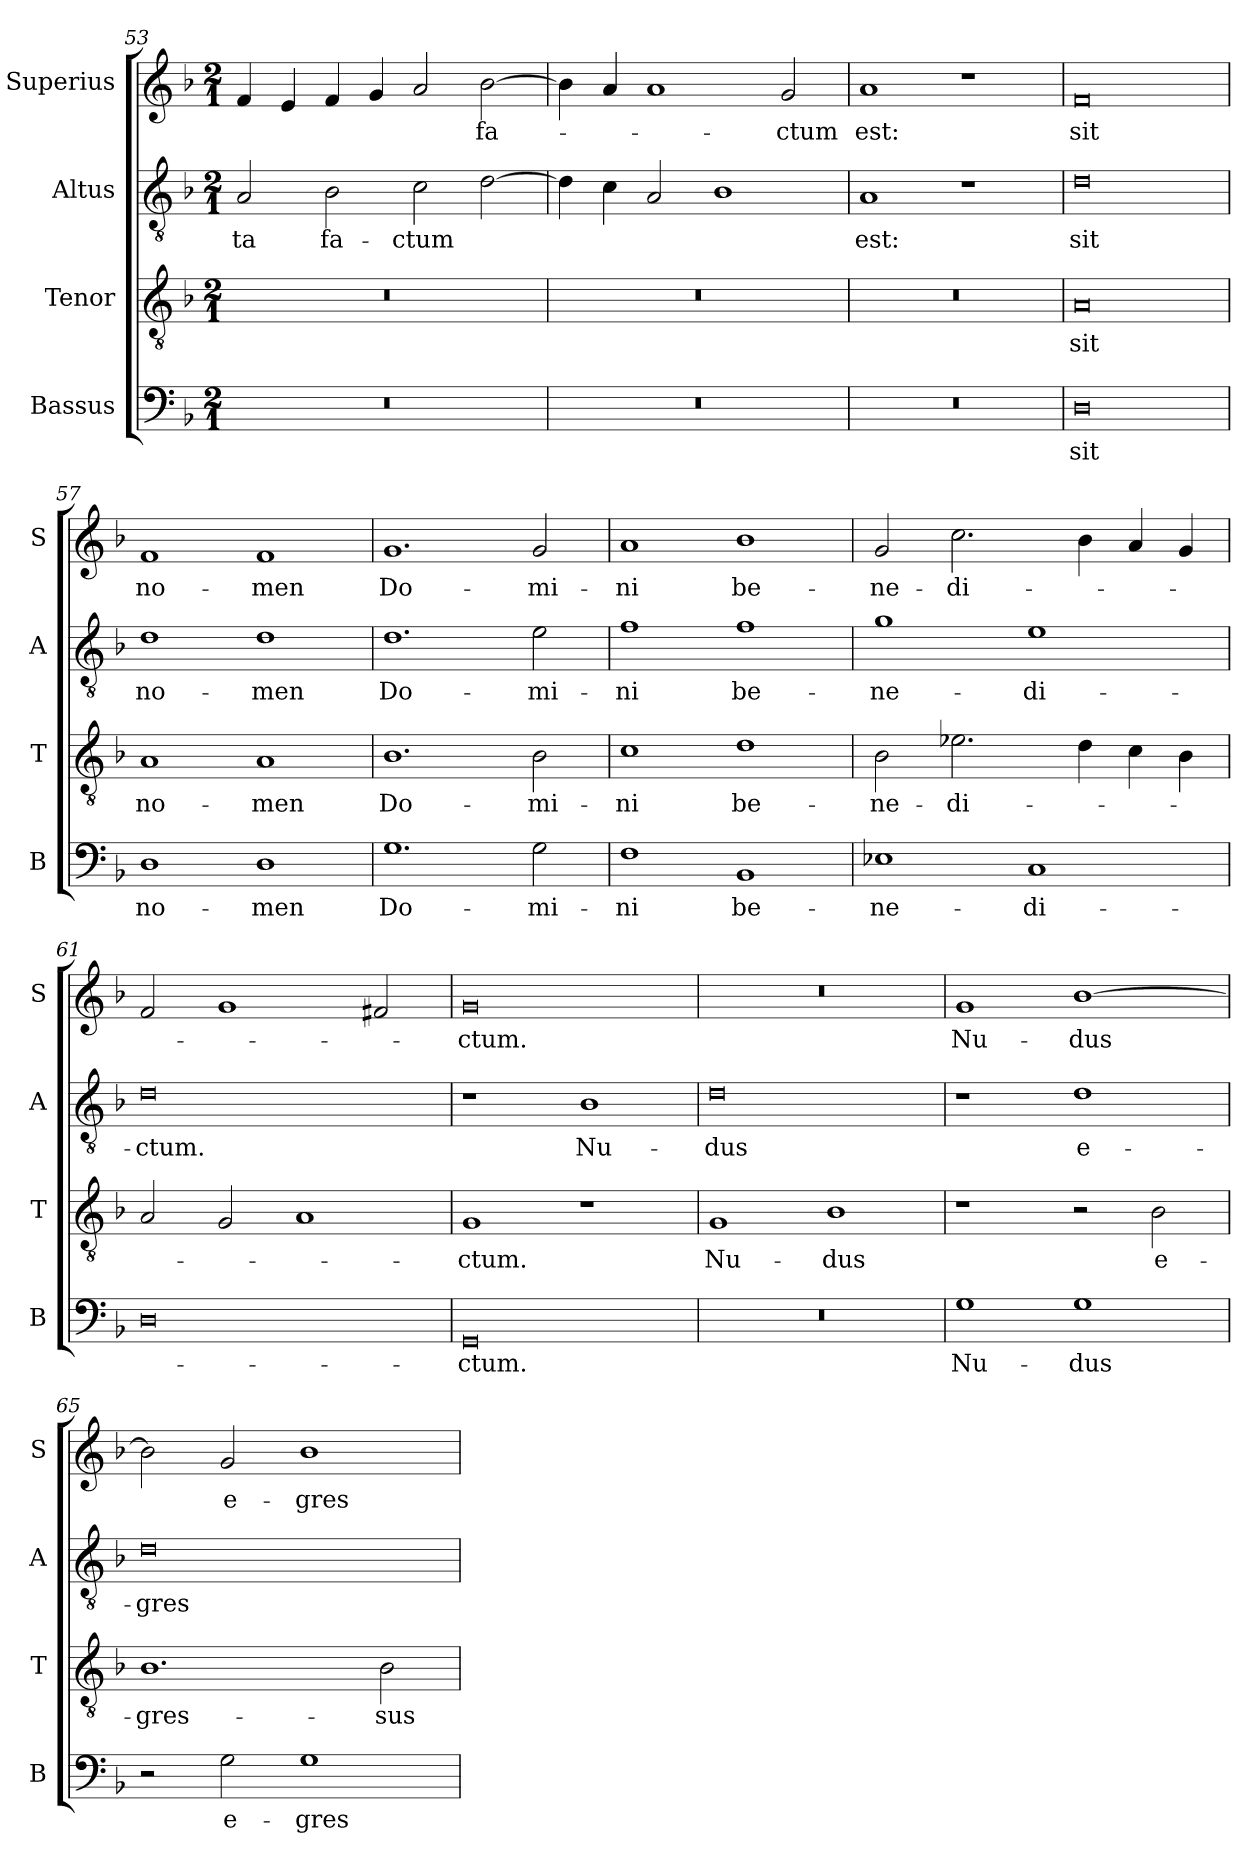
**kern	**text	**kern	**text	**kern	**text	**kern	**text
*part4	*part4	*part3	*part3	*part2	*part2	*part1	*part1
*staff4	*staff4	*staff3	*staff3	*staff2	*staff2	*staff1	*staff1
*I"Bassus	*	*I"Tenor	*	*I"Altus	*	*I"Superius	*
*I'B	*	*I'T	*	*I'A	*	*I'S	*
*clefF4	*	*clefGv2	*	*clefGv2	*	*clefG2	*
*k[b-]	*	*k[b-]	*	*k[b-]	*	*k[b-]	*
*F:	*	*F:	*	*F:	*	*F:	*
*M2/1	*	*M2/1	*	*M2/1	*	*M2/1	*
=53	=53	=53	=53	=53	=53	=53	=53
0r	.	0r	.	2A	-ta	4f	.
.	.	.	.	.	.	4e	.
.	.	.	.	2B-	fa-	4f	.
.	.	.	.	.	.	4g	.
.	.	.	.	2c	-ctum	2a	.
.	.	.	.	[2d	.	[2b-	fa-
=54	=54	=54	=54	=54	=54	=54	=54
0r	.	0r	.	4d]	.	4b-]	.
.	.	.	.	4c	.	4a	.
.	.	.	.	2A	.	1a	.
.	.	.	.	1B-	.	.	.
.	.	.	.	.	.	2g	-ctum
=55	=55	=55	=55	=55	=55	=55	=55
0r	.	0r	.	1A	est:	1a	est:
.	.	.	.	1r	.	1r	.
=56	=56	=56	=56	=56	=56	=56	=56
0D	sit	0A	sit	0d	sit	0f	sit
=57	=57	=57	=57	=57	=57	=57	=57
1D	no-	1A	no-	1d	no-	1f	no-
1D	-men	1A	-men	1d	-men	1f	-men
=58	=58	=58	=58	=58	=58	=58	=58
1.G	Do-	1.B-	Do-	1.d	Do-	1.g	Do-
2G	-mi-	2B-	-mi-	2e	-mi-	2g	-mi-
=59	=59	=59	=59	=59	=59	=59	=59
1F	-ni	1c	-ni	1f	-ni	1a	-ni
1BB-	be-	1d	be-	1f	be-	1b-	be-
=60	=60	=60	=60	=60	=60	=60	=60
1E-X	-ne-	2B-	-ne-	1g	-ne-	2g	-ne-
.	.	2.e-X	-di-	.	.	2.cc	-di-
1C	-di-	.	.	1e	-di-	.	.
.	.	4d	.	.	.	4b-	.
.	.	4c	.	.	.	4a	.
.	.	4B-	.	.	.	4g	.
=61	=61	=61	=61	=61	=61	=61	=61
0D	.	2A	.	0d	-ctum.	2f	.
.	.	2G	.	.	.	1g	.
.	.	1A	.	.	.	.	.
.	.	.	.	.	.	2f#X	.
=62	=62	=62	=62	=62	=62	=62	=62
0GG	-ctum.	1G	-ctum.	1r	.	0g	-ctum.
.	.	1r	.	1B-	Nu-	.	.
=63	=63	=63	=63	=63	=63	=63	=63
0r	.	1G	Nu-	0d	-dus	0r	.
.	.	1B-	-dus	.	.	.	.
=64	=64	=64	=64	=64	=64	=64	=64
1G	Nu-	1r	.	1r	.	1g	Nu-
1G	-dus	2r	.	1d	e-	[1b-	-dus
.	.	2B-	e-	.	.	.	.
=65	=65	=65	=65	=65	=65	=65	=65
2r	.	1.B-	-gres-	0d	-gres-	2b-]	.
2G	e-	.	.	.	.	2g	e-
1G	-gres-	.	.	.	.	1b-	-gres-
.	.	2B-	-sus	.	.	.	.
=	=	=	=	=	=	=	=
*-	*-	*-	*-	*-	*-	*-	*-
